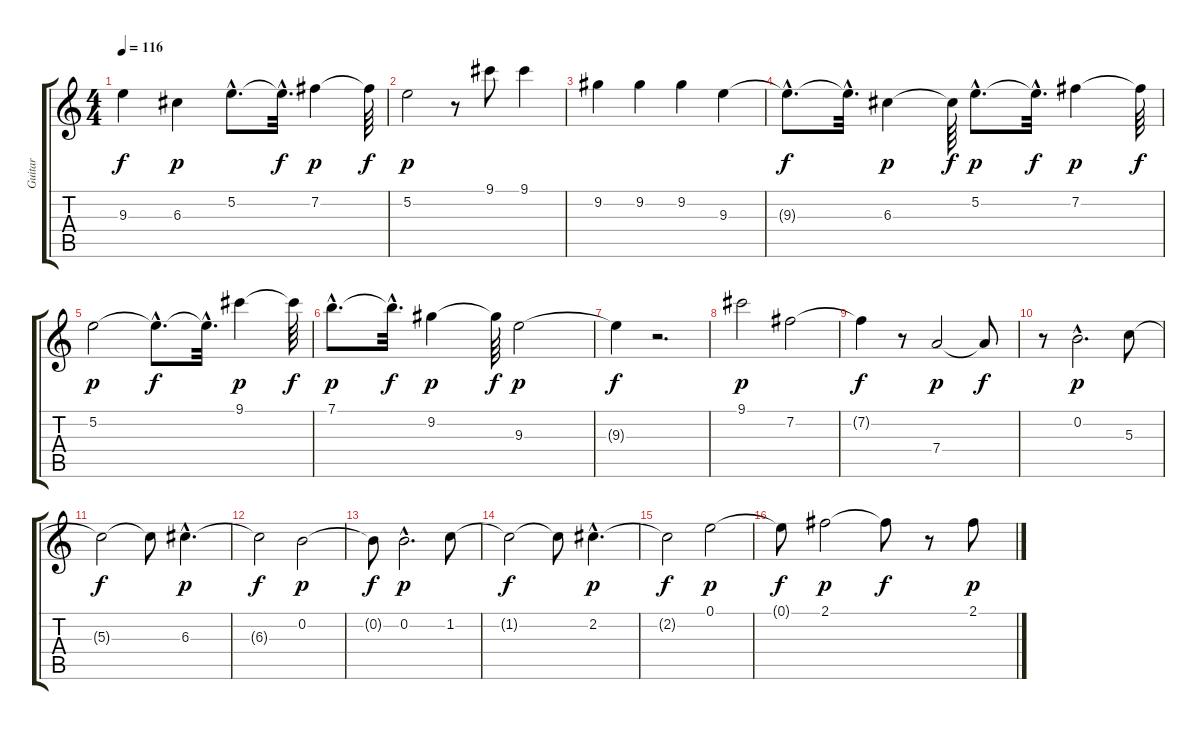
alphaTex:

\track ("Guitar" "Guitar") {instrument acousticguitarsteel}
\staff {score tabs}
\tuning (E4 B3 G3 D3 A2 E2) {hide}
\ts (4 4)
\tempo 116
\clef g2
\ks c
9.3{t}.4{dy f} 6.3.4{dy p} 5.2{hac}.8{d} 5.2{hac t}.32{d dy f} 7.2.4{dy p} 7.2{t}.64{dy f} |
5.2.2{dy p} r.8 9.1.8 9.1.4 |
9.2.4 9.2.4 9.2.4 9.3.4 |
9.3{hac t}.8{d dy f} 9.3{hac t}.32{d} 6.3.4{dy p} 6.3{t}.64{dy f} 5.2{hac}.8{d dy p} 5.2{hac t}.32{d dy f} 7.2.4{dy p} 7.2{t}.64{dy f} |
5.2.2{dy p} 5.2{hac t}.8{d dy f} 5.2{hac t}.32{d} 9.1.4{dy p} 9.1{t}.64{dy f} |
7.1{hac}.8{d dy p} 7.1{hac t}.32{d dy f} 9.2.4{dy p} 9.2{t}.64{dy f} 9.3.2{dy p} |
9.3{t}.4{dy f} r.2{d} |
9.1.2{dy p} 7.2.2 |
7.2{t}.4{dy f} r.8 7.4.2{dy p} 7.4{t}.8{dy f} |
r.8 0.2{hac}.2{d dy p} 5.3.8 |
5.3{t}.2{dy f} 5.3{t}.8 6.3{hac}.4{d dy p} |
6.3{t}.2{dy f} 0.2.2{dy p} |
0.2{t}.8{dy f} 0.2{hac}.2{d dy p} 1.2.8 |
1.2{t}.2{dy f} 1.2{t}.8 2.2{hac}.4{d dy p} |
2.2{t}.2{dy f} 0.1.2{dy p} |
0.1{t}.8{dy f} 2.1.2{dy p} 2.1{t}.8{dy f} r.8 2.1.8{dy p}
